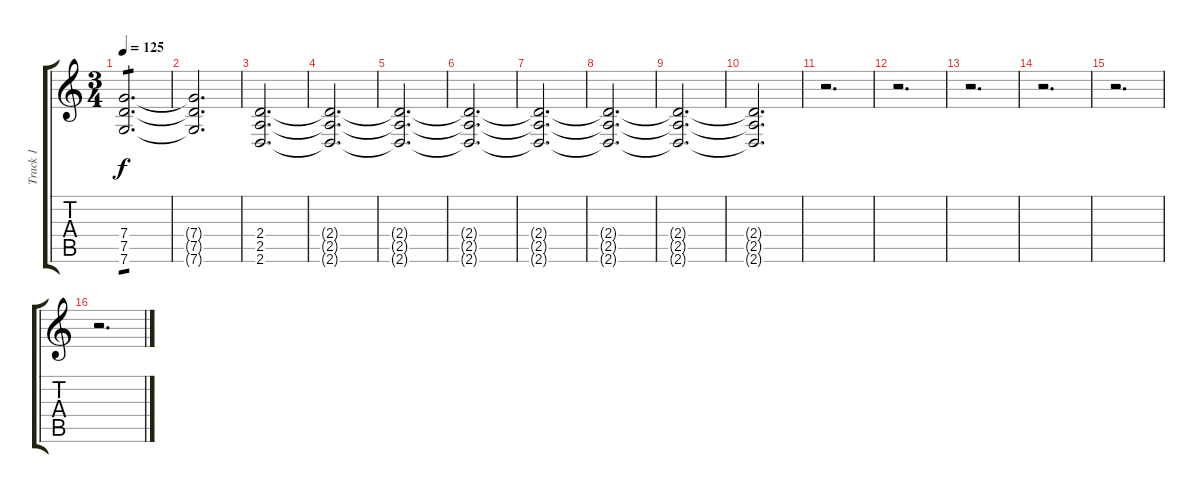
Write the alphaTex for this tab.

\track ("Track 1" "Track 1") {instrument overdrivenguitar}
\staff {score tabs}
\tuning (D4 A3 F3 C3 G2 C2) {hide}
\ts (3 4)
\tempo 125
\clef g2
\ks c
(7.4 7.5 7.6).2{d tp 1 dy f} |
(7.4{t} 7.5{t} 7.6{t}).2{d} |
(2.4 2.5 2.6).2{d} |
(2.4{t} 2.5{t} 2.6{t}).2{d} |
(2.4{t} 2.5{t} 2.6{t}).2{d} |
(2.4{t} 2.5{t} 2.6{t}).2{d} |
(2.4{t} 2.5{t} 2.6{t}).2{d} |
(2.4{t} 2.5{t} 2.6{t}).2{d} |
(2.4{t} 2.5{t} 2.6{t}).2{d} |
(2.4{t} 2.5{t} 2.6{t}).2{d} |
r.2{d} |
r.2{d} |
r.2{d} |
r.2{d} |
r.2{d} |
r.2{d}
